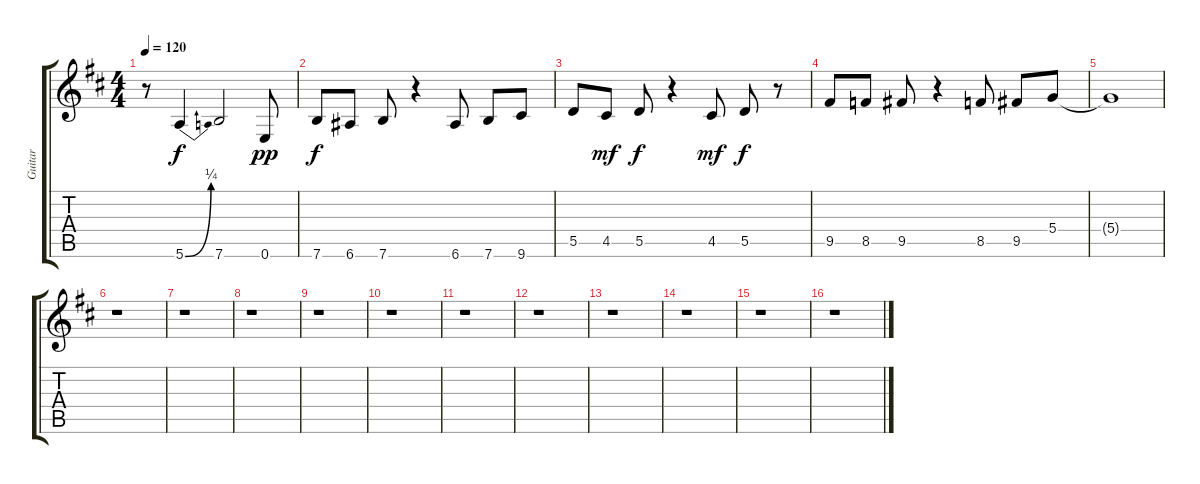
\track ("Guitar" "Guitar") {instrument overdrivenguitar}
\staff {score tabs}
\tuning (E4 B3 G3 D3 A2 E2) {hide}
\ts (4 4)
\tempo 120
\clef g2
\ks bminor
r.8{dy mf} 5.6{be (bend 0 0 60 1)}.4{dy f} 7.6.2 0.6.8{dy pp} |
7.6.8{dy f} 6.6.8 7.6.8 r.4 6.6.8 7.6.8 9.6.8 |
5.5.8 4.5.8{dy mf} 5.5.8{dy f} r.4 4.5.8{dy mf} 5.5.8{dy f} r.8 |
9.5.8 8.5.8 9.5.8 r.4 8.5.8 9.5.8 5.4.8 |
5.4{t}.1 |
r.1 |
r.1 |
r.1 |
r.1 |
r.1 |
r.1 |
r.1 |
r.1 |
r.1 |
r.1 |
r.1
